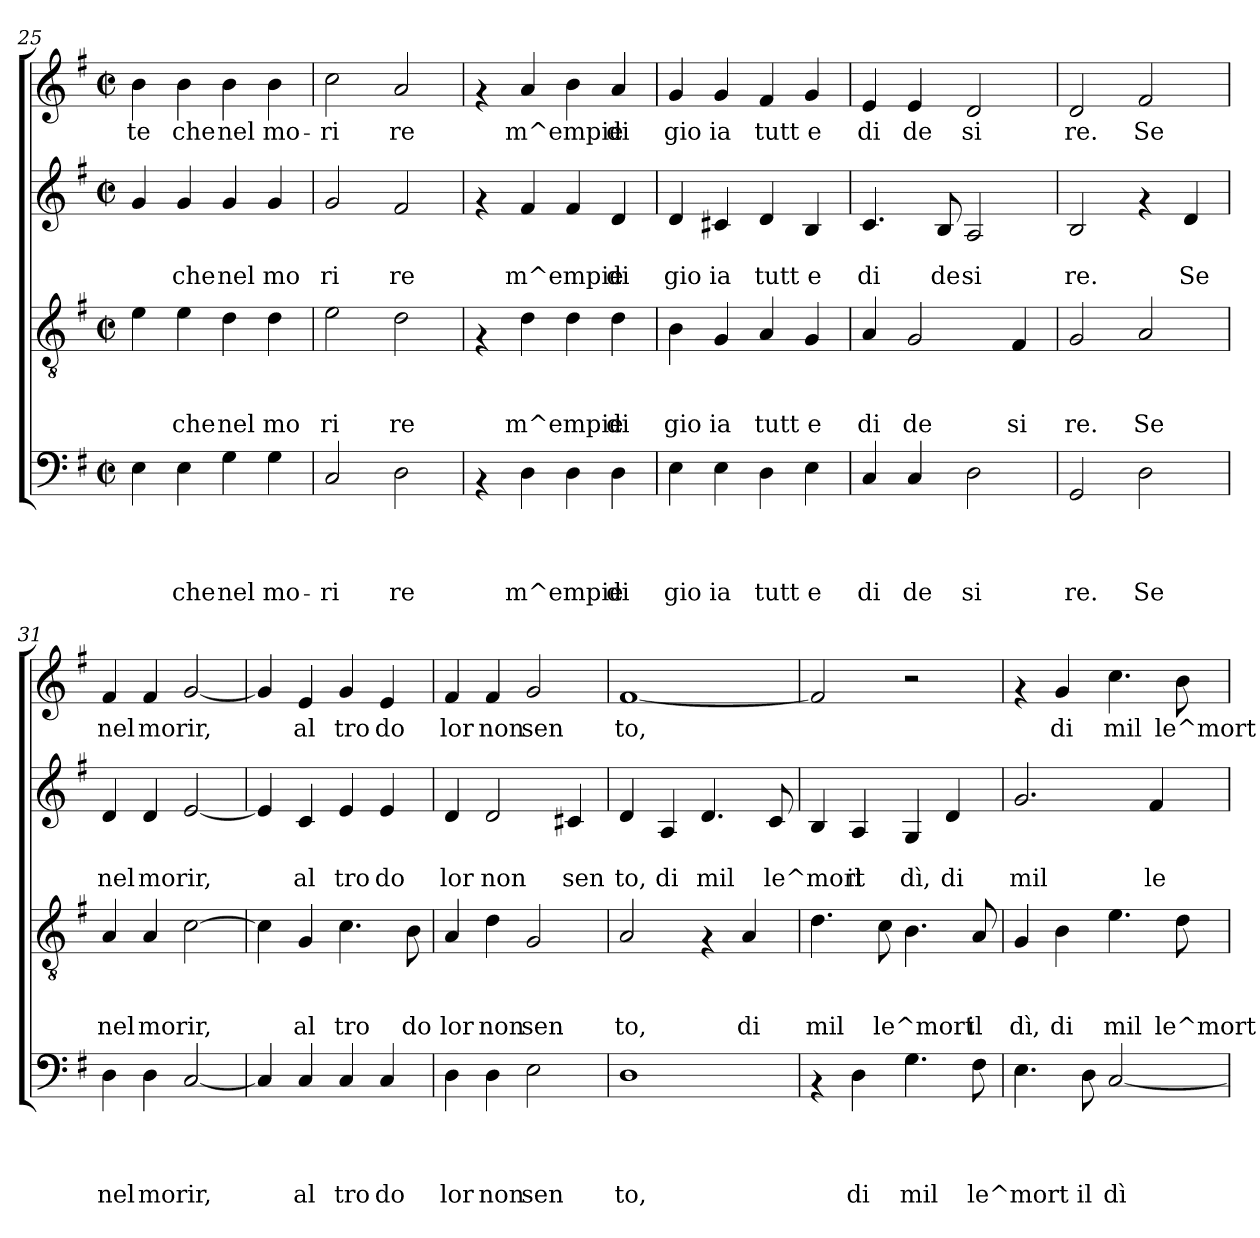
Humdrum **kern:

**kern	**text	**text	**text	**text	**kern	**text	**text	**text	**kern	**text	**text	**kern	**text
*part4	*part4	*part4	*part4	*part4	*part3	*part3	*part3	*part3	*part2	*part2	*part2	*part1	*part1
*staff4	*staff4	*staff4	*staff4	*staff4	*staff3	*staff3	*staff3	*staff3	*staff2	*staff2	*staff2	*staff1	*staff1
*clefF4	*	*	*	*	*clefGv2	*	*	*	*clefG2	*	*	*clefG2	*
*k[f#]	*	*	*	*	*k[f#]	*	*	*	*k[f#]	*	*	*k[f#]	*
*G:	*	*	*	*	*G:	*	*	*	*G:	*	*	*G:	*
*M2/2	*	*	*	*	*M2/2	*	*	*	*M2/2	*	*	*M2/2	*
*met(c|)	*	*	*	*	*met(c|)	*	*	*	*met(c|)	*	*	*met(c|)	*
=25	=25	=25	=25	=25	=25	=25	=25	=25	=25	=25	=25	=25	=25
!	!	!	!	!	!	!	!	!	!	!	!	!	!LO:LY:b
4E\	.	.	.	.	4e\	.	.	.	4g/	.	.	4b\	-te
!	!	!	!	!LO:LY:b	!	!	!	!LO:LY:b	!	!	!LO:LY:b	!	!LO:LY:b
4E\	.	.	.	che	4e\	.	.	che	4g/	.	che	4b\	che
!	!	!	!	!LO:LY:b	!	!	!	!LO:LY:b	!	!	!LO:LY:b	!	!LO:LY:b
4G\	.	.	.	nel	4d\	.	.	nel	4g/	.	nel	4b\	nel
!	!	!	!	!LO:LY:b	!	!	!	!LO:LY:b	!	!	!LO:LY:b	!	!LO:LY:b
4G\	.	.	.	mo-	4d\	.	.	mo	4g/	.	mo	4b\	mo-
!!LO:PB:g=z
=26	=26	=26	=26	=26	=26	=26	=26	=26	=26	=26	=26	=26	=26
!	!	!	!	!LO:LY:b	!	!	!	!LO:LY:b	!	!	!LO:LY:b	!	!LO:LY:b
2C/	.	.	.	-ri	2e\	.	.	ri	2g/	.	ri	2cc\	-ri
!	!	!	!	!LO:LY:b	!	!	!	!LO:LY:b	!	!	!LO:LY:b	!	!LO:LY:b
2D\	.	.	.	re	2d\	.	.	re	2f#/	.	re	2a/	re
=27	=27	=27	=27	=27	=27	=27	=27	=27	=27	=27	=27	=27	=27
4rAA	.	.	.	.	4rF	.	.	.	4rf	.	.	4rf	.
!	!	!	!	!LO:LY:b	!	!	!	!LO:LY:b	!	!	!LO:LY:b	!	!LO:LY:b
4D\	.	.	.	m^empie	4d\	.	.	m^empie	4f#/	.	m^empie	4a/	m^empie
4D\	.	.	.	.	4d\	.	.	.	4f#/	.	.	4b\	.
!	!	!	!	!LO:LY:b	!	!	!	!LO:LY:b	!	!	!LO:LY:b	!	!LO:LY:b
4D\	.	.	.	di	4d\	.	.	di	4d/	.	di	4a/	di
=28	=28	=28	=28	=28	=28	=28	=28	=28	=28	=28	=28	=28	=28
!	!	!	!	!LO:LY:b	!	!	!	!LO:LY:b	!	!	!LO:LY:b	!	!LO:LY:b
4E\	.	.	.	gio	4B\	.	.	gio	4d/	.	gio	4g/	gio
!	!	!	!	!LO:LY:b	!	!	!	!LO:LY:b	!	!	!LO:LY:b	!	!LO:LY:b
4E\	.	.	.	ia	4G/	.	.	ia	4c#X/	.	ia	4g/	ia
!	!	!	!	!LO:LY:b	!	!	!	!LO:LY:b	!	!	!LO:LY:b	!	!LO:LY:b
4D\	.	.	.	tutt	4A/	.	.	tutt	4d/	.	tutt	4f#/	tutt
!	!	!	!	!LO:LY:b	!	!	!	!LO:LY:b	!	!	!LO:LY:b	!	!LO:LY:b
4E\	.	.	.	e	4G/	.	.	e	4B/	.	e	4g/	e
=29	=29	=29	=29	=29	=29	=29	=29	=29	=29	=29	=29	=29	=29
!	!	!	!	!LO:LY:b	!	!	!	!LO:LY:b	!	!	!LO:LY:b	!	!LO:LY:b
4C/	.	.	.	di	4A/	.	.	di	4.c/	.	di	4e/	di
!	!	!	!	!LO:LY:b	!	!	!	!LO:LY:b	!	!	!	!	!LO:LY:b
4C/	.	.	.	de	2G/	.	.	de	.	.	.	4e/	de
!	!	!	!	!	!	!	!	!	!	!	!LO:LY:b	!	!
.	.	.	.	.	.	.	.	.	8B/	.	de	.	.
!	!	!	!	!LO:LY:b	!	!	!	!	!	!	!LO:LY:b	!	!LO:LY:b
2D\	.	.	.	si	.	.	.	.	2A/	.	si	2d/	si
!	!	!	!	!	!	!	!	!LO:LY:b	!	!	!	!	!
.	.	.	.	.	4F#/	.	.	si	.	.	.	.	.
=30	=30	=30	=30	=30	=30	=30	=30	=30	=30	=30	=30	=30	=30
!	!	!	!	!LO:LY:b	!	!	!	!LO:LY:b	!	!	!LO:LY:b	!	!LO:LY:b
2GG/	.	.	.	re.	2G/	.	.	re.	2B/	.	re.	2d/	re.
!	!	!	!	!LO:LY:b	!	!	!	!LO:LY:b	!	!	!	!	!LO:LY:b
2D\	.	.	.	Se	2A/	.	.	Se	4rf	.	.	2f#/	Se
!	!	!	!	!	!	!	!	!	!	!	!LO:LY:b	!	!
.	.	.	.	.	.	.	.	.	4d/	.	Se	.	.
=31	=31	=31	=31	=31	=31	=31	=31	=31	=31	=31	=31	=31	=31
!	!	!	!	!LO:LY:b	!	!	!	!LO:LY:b	!	!	!LO:LY:b	!	!LO:LY:b
4D\	.	.	.	nel	4A/	.	.	nel	4d/	.	nel	4f#/	nel
!	!	!	!	!LO:LY:b	!	!	!	!LO:LY:b	!	!	!LO:LY:b	!	!LO:LY:b
4D\	.	.	.	morir,	4A/	.	.	morir,	4d/	.	morir,	4f#/	morir,
[<2C/	.	.	.	.	[>2c\	.	.	.	[<2e/	.	.	[<2g/	.
=32	=32	=32	=32	=32	=32	=32	=32	=32	=32	=32	=32	=32	=32
4C/]	.	.	.	.	4c\]	.	.	.	4e/]	.	.	4g/]	.
!	!	!	!	!LO:LY:b	!	!	!	!LO:LY:b	!	!	!LO:LY:b	!	!LO:LY:b
4C/	.	.	.	al	4G/	.	.	al	4c/	.	al	4e/	al
!	!	!	!	!LO:LY:b	!	!	!	!LO:LY:b	!	!	!LO:LY:b	!	!LO:LY:b
4C/	.	.	.	tro	4.c\	.	.	tro	4e/	.	tro	4g/	tro
!	!	!	!	!LO:LY:b	!	!	!	!	!	!	!LO:LY:b	!	!LO:LY:b
4C/	.	.	.	do	.	.	.	.	4e/	.	do	4e/	do
!	!	!	!	!	!	!	!	!LO:LY:b	!	!	!	!	!
.	.	.	.	.	8B\	.	.	do	.	.	.	.	.
=33	=33	=33	=33	=33	=33	=33	=33	=33	=33	=33	=33	=33	=33
!	!	!	!	!LO:LY:b	!	!	!	!LO:LY:b	!	!	!LO:LY:b	!	!LO:LY:b
4D\	.	.	.	lor	4A/	.	.	lor	4d/	.	lor	4f#/	lor
!	!	!	!	!LO:LY:b	!	!	!	!LO:LY:b	!	!	!LO:LY:b	!	!LO:LY:b
4D\	.	.	.	non	4d\	.	.	non	2d/	.	non	4f#/	non
!	!	!	!	!LO:LY:b	!	!	!	!LO:LY:b	!	!	!	!	!LO:LY:b
2E\	.	.	.	sen	2G/	.	.	sen	.	.	.	2g/	sen
!	!	!	!	!	!	!	!	!	!	!	!LO:LY:b	!	!
.	.	.	.	.	.	.	.	.	4c#X/	.	sen	.	.
!!LO:LB:g=z
=34	=34	=34	=34	=34	=34	=34	=34	=34	=34	=34	=34	=34	=34
!	!	!	!	!LO:LY:b	!	!	!	!LO:LY:b	!	!	!LO:LY:b	!	!LO:LY:b
1D	.	.	.	to,	2A/	.	.	to,	4d/	.	to,	[<1f#	to,
!	!	!	!	!	!	!	!	!	!	!	!LO:LY:b	!	!
.	.	.	.	.	.	.	.	.	4A/	.	di	.	.
!	!	!	!	!	!	!	!	!	!	!	!LO:LY:b	!	!
.	.	.	.	.	4rF	.	.	.	4.d/	.	mil	.	.
!	!	!	!	!	!	!	!	!LO:LY:b	!	!	!	!	!
.	.	.	.	.	4A/	.	.	di	.	.	.	.	.
!	!	!	!	!	!	!	!	!	!	!	!LO:LY:b	!	!
.	.	.	.	.	.	.	.	.	8c/	.	le^mort	.	.
=35	=35	=35	=35	=35	=35	=35	=35	=35	=35	=35	=35	=35	=35
!	!	!	!	!	!	!	!	!LO:LY:b	!	!	!	!	!
4rAA	.	.	.	.	4.d\	.	.	mil	4B/	.	.	2f#/]	.
!	!	!	!	!LO:LY:b	!	!	!	!	!	!	!LO:LY:b	!	!
4D\	.	.	.	di	.	.	.	.	4A/	.	il	.	.
!	!	!	!	!	!	!	!	!LO:LY:b	!	!	!	!	!
.	.	.	.	.	8c\	.	.	le^mort	.	.	.	.	.
!	!	!	!	!LO:LY:b	!	!	!	!	!	!	!LO:LY:b	!	!
4.G\	.	.	.	mil	4.B\	.	.	.	4G/	.	dì,	2r	.
!	!	!	!	!	!	!	!	!	!	!	!LO:LY:b	!	!
.	.	.	.	.	.	.	.	.	4d/	.	di	.	.
!	!	!	!	!LO:LY:b	!	!	!	!LO:LY:b	!	!	!	!	!
8F#\	.	.	.	le^mort	8A/	.	.	il	.	.	.	.	.
=36	=36	=36	=36	=36	=36	=36	=36	=36	=36	=36	=36	=36	=36
!	!	!	!	!	!	!	!	!LO:LY:b	!	!	!LO:LY:b	!	!
4.E\	.	.	.	.	4G/	.	.	dì,	2.g/	.	mil	4rf	.
!	!	!	!	!	!	!	!	!LO:LY:b	!	!	!	!	!LO:LY:b
.	.	.	.	.	4B\	.	.	di	.	.	.	4g/	di
!	!	!	!	!LO:LY:b	!	!	!	!	!	!	!	!	!
8D\	.	.	.	il	.	.	.	.	.	.	.	.	.
!	!	!	!	!LO:LY:b	!	!	!	!LO:LY:b	!	!	!	!	!LO:LY:b
[<2C/	.	.	.	dì	4.e\	.	.	mil	.	.	.	4.cc\	mil
!	!	!	!	!	!	!	!	!	!	!	!LO:LY:b	!	!
.	.	.	.	.	.	.	.	.	4f#/	.	le	.	.
!	!	!	!	!	!	!	!	!LO:LY:b	!	!	!	!	!LO:LY:b
.	.	.	.	.	8d\	.	.	le^mort	.	.	.	8b\	le^mort
=	=	=	=	=	=	=	=	=	=	=	=	=	=
*-	*-	*-	*-	*-	*-	*-	*-	*-	*-	*-	*-	*-	*-
